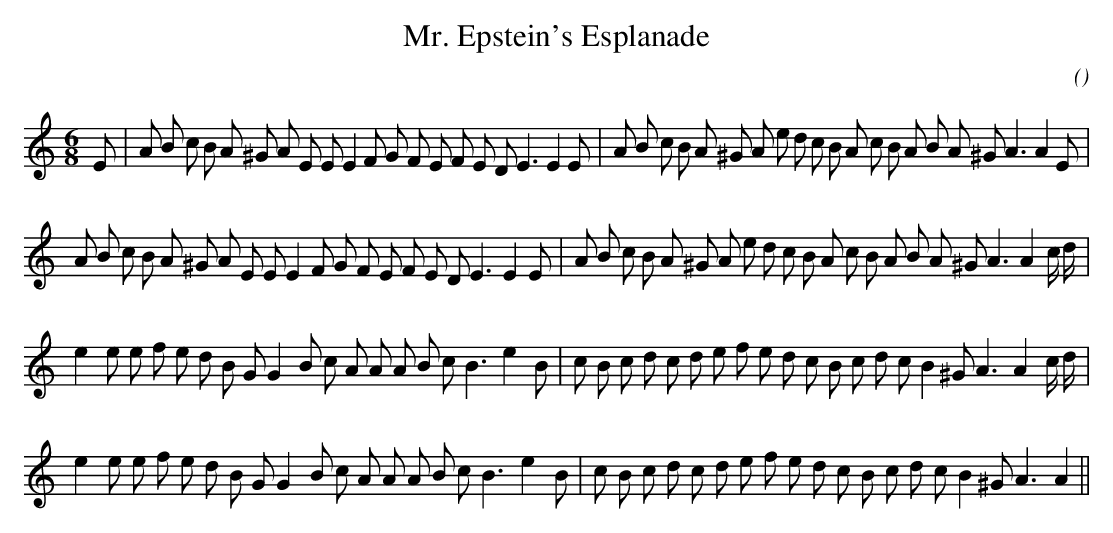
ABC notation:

X:1
T: Mr. Epstein's Esplanade
C:
O:
M:6/8
K:Am
K:Am
M:6/8
L:1/16
E2 |A2 B2 c2 B2 A2 ^G2 A2 E2 E2 E4 F2 G2 F2 E2 F2 E2 D2 E6E4 E2 |A2 B2 c2 B2 A2 ^G2 A2 e2 d2 c2 B2 A2 c2 B2 A2 B2 A2 ^G2 A6A4 E2 |
A2 B2 c2 B2 A2 ^G2 A2 E2 E2 E4 F2 G2 F2 E2 F2 E2 D2 E6E4 E2 |A2 B2 c2 B2 A2 ^G2 A2 e2 d2 c2 B2 A2 c2 B2 A2 B2 A2 ^G2 A6A4 c d |
e4 e2 e2 f2 e2 d2 B2 G2 G4 B2 c2 A2 A2 A2 B2 c2 B6 e4 B2 |c2 B2 c2 d2 c2 d2 e2 f2 e2 d2 c2 B2 c2 d2 c2 B4 ^G2 A6A4 c d |
e4 e2 e2 f2 e2 d2 B2 G2 G4 B2 c2 A2 A2 A2 B2 c2 B6 e4 B2 |c2 B2 c2 d2 c2 d2 e2 f2 e2 d2 c2 B2 c2 d2 c2 B4 ^G2 A6A4 ||
